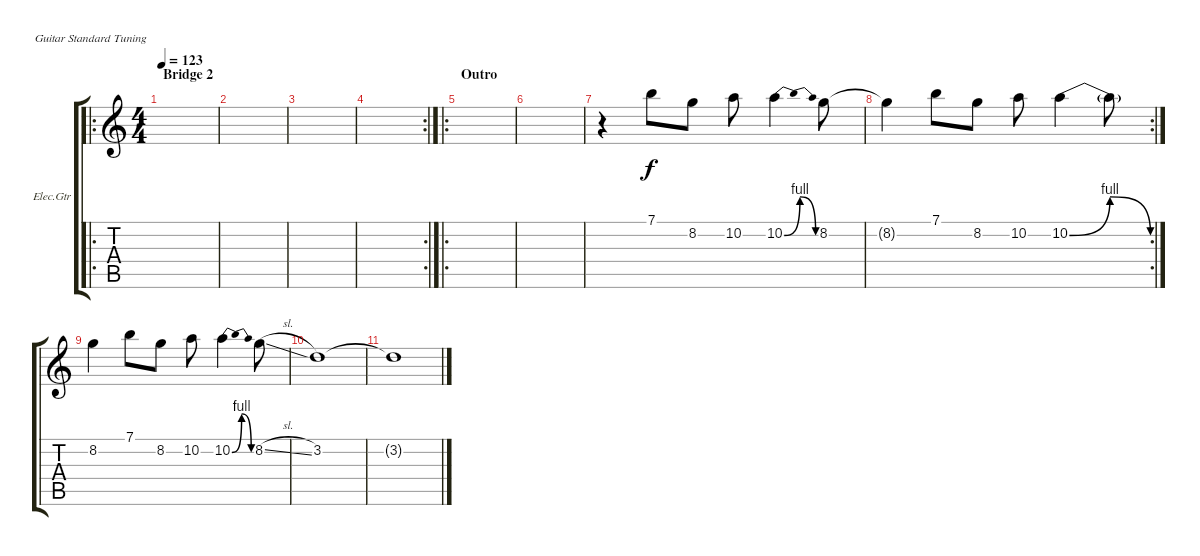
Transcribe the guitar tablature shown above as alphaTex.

\defaultSystemsLayout 4
\bracketExtendMode groupsimilarinstruments
\firstSystemTrackNameOrientation horizontal
\otherSystemsTrackNameOrientation horizontal
\track ("Electric Guitar 2" "Elec.Gtr") {instrument overdrivenguitar}
\staff {score tabs}
\tuning (E4 B3 G3 D3 A2 E2)
\ro
\ts (4 4)
\section ("" "Bridge 2")
\tempo 123
\clef g2
\ks c
|
|
|
\rc 2
|
\ro
\section ("" "Outro")
|
|
r.4 7.1.8 8.2.8 10.2.8 10.2{be (bendrelease 0 0 10.2 4 20.4 4 30 0)}.4 8.2.8 |
\rc 2
8.2{t}.4 7.1.8 8.2.8 10.2.8 10.2{be (bendrelease 0 0 10.2 4 20.4 4 30 0)}.4 10.2{t}.8 |
8.2.4 7.1.8 8.2.8 10.2.8 10.2{be (bendrelease 0 0 10.2 4 20.4 4 30 0)}.4 8.2{sl}.8 |
3.2.1 |
3.2{t}.1
